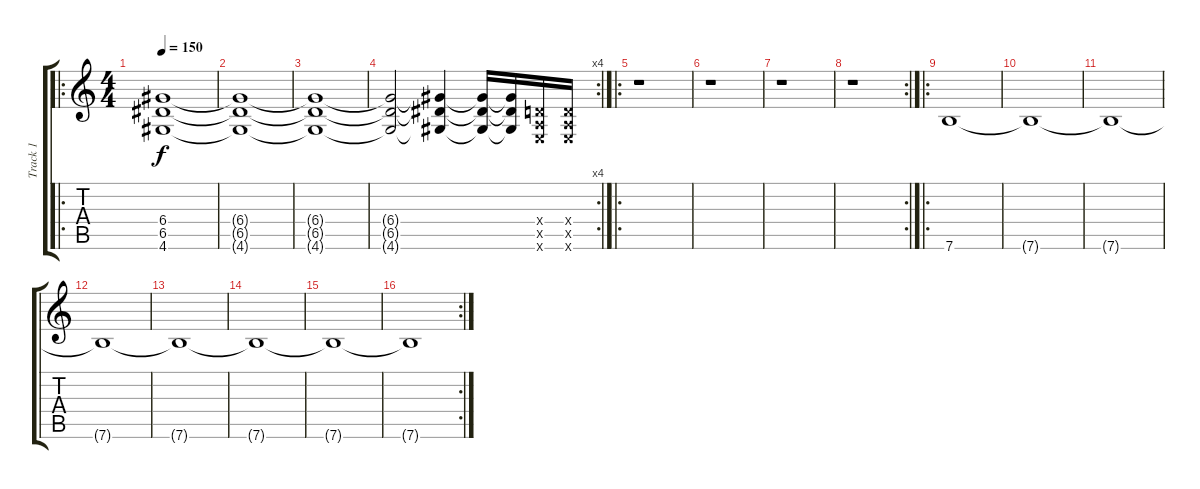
\track ("Track 1" "Track 1") {instrument distortionguitar}
\staff {score tabs}
\tuning (E4 B3 G3 D3 A2 E2) {hide}
\ro
\ts (4 4)
\tempo 150
\clef g2
\ks c
(6.4 6.5 4.6).1{dy f} |
(6.4{t} 6.5{t} 4.6{t}).1 |
(6.4{t} 6.5{t} 4.6{t}).1 |
\rc 4
(6.4{t} 6.5{t} 4.6{t}).2 (6.4{t} 6.5{t} 4.6{t}).4 (6.4{t} 6.5{t} 4.6{t}).16 (6.4{t} 6.5{t} 4.6{t}).16 (0.4{x} 0.5{x} 0.6{x}).16 (0.4{x} 0.5{x} 0.6{x}).16 |
\ro
r.1 |
r.1 |
r.1 |
\rc 2
r.1 |
\ro
7.6.1 |
7.6{t}.1 |
7.6{t}.1 |
7.6{t}.1 |
7.6{t}.1 |
7.6{t}.1 |
7.6{t}.1 |
\rc 2
7.6{t}.1
